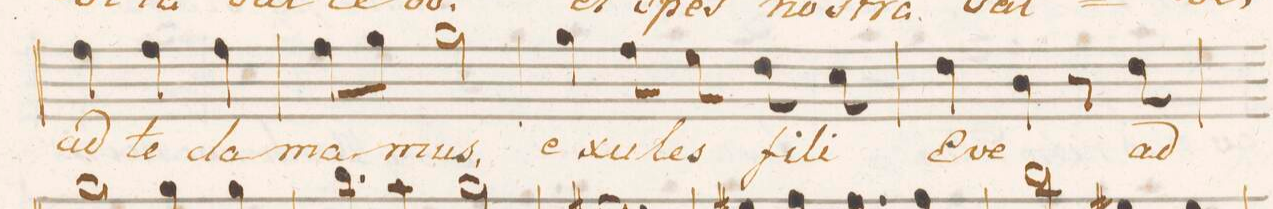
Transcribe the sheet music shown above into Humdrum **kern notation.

**kern	**text
*I"Soprano.	*
*clefC1	*
*k[b-e-]	*
*M3/4	*
4dd\	ad
4dd\	te
4dd\	cla-
=12	=12
8dd\L	-ma-
8ee-\J	.
2ee-\	-mus,
=13	=13
4ee-\	e-
8dd\	-xu-
8cc\	-les
8b-\	fi-
8a\	-li
=14	=14
4b-\	E-
4g\	-ve
8r	.
8b-\	ad
=15	=15
*-	*-
